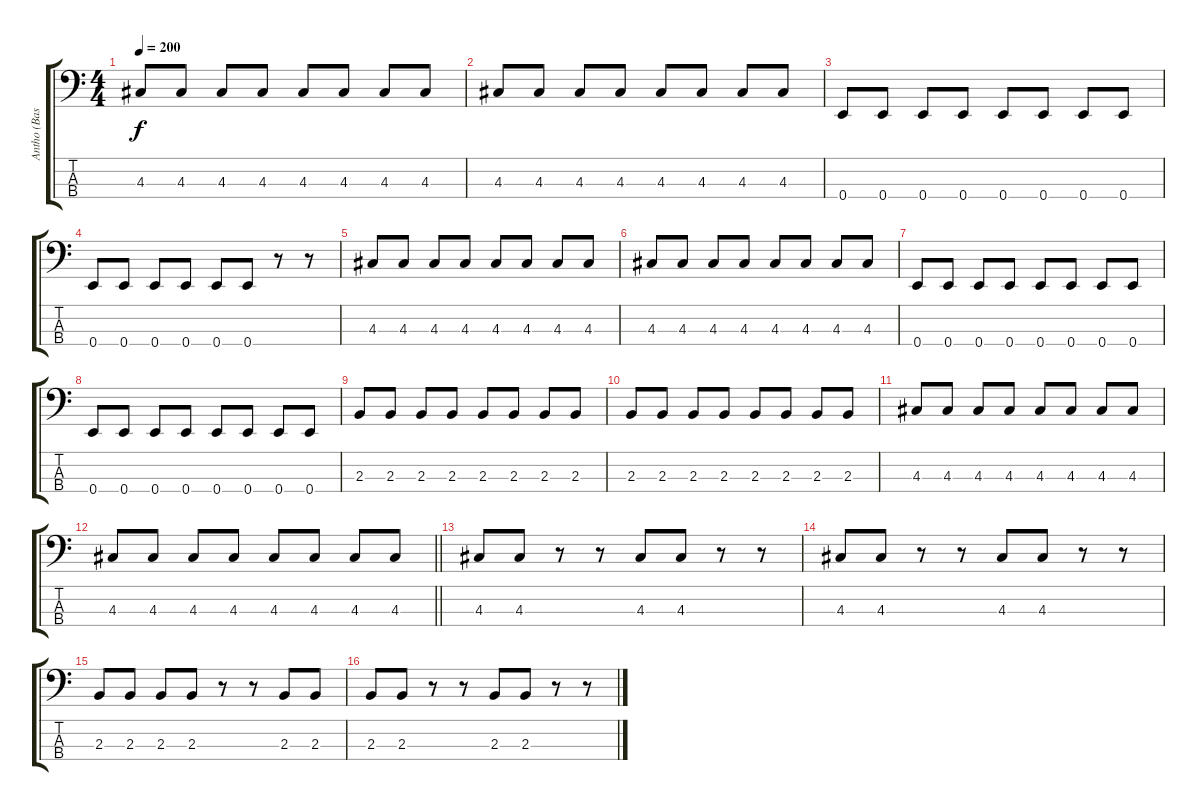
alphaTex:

\track ("Antho (Basse)" "Antho (Bas") {instrument electricbassfinger}
\staff {score tabs}
\tuning (G2 D2 A1 E1) {hide}
\ts (4 4)
\tempo 200
\clef f4
\ks c
4.3.8{dy f} 4.3.8 4.3.8 4.3.8 4.3.8 4.3.8 4.3.8 4.3.8 |
4.3.8 4.3.8 4.3.8 4.3.8 4.3.8 4.3.8 4.3.8 4.3.8 |
0.4.8 0.4.8 0.4.8 0.4.8 0.4.8 0.4.8 0.4.8 0.4.8 |
0.4.8 0.4.8 0.4.8 0.4.8 0.4.8 0.4.8 r.8 r.8 |
4.3.8 4.3.8 4.3.8 4.3.8 4.3.8 4.3.8 4.3.8 4.3.8 |
4.3.8 4.3.8 4.3.8 4.3.8 4.3.8 4.3.8 4.3.8 4.3.8 |
0.4.8 0.4.8 0.4.8 0.4.8 0.4.8 0.4.8 0.4.8 0.4.8 |
0.4.8 0.4.8 0.4.8 0.4.8 0.4.8 0.4.8 0.4.8 0.4.8 |
2.3.8 2.3.8 2.3.8 2.3.8 2.3.8 2.3.8 2.3.8 2.3.8 |
2.3.8 2.3.8 2.3.8 2.3.8 2.3.8 2.3.8 2.3.8 2.3.8 |
4.3.8 4.3.8 4.3.8 4.3.8 4.3.8 4.3.8 4.3.8 4.3.8 |
\barLineRight lightlight
4.3.8 4.3.8 4.3.8 4.3.8 4.3.8 4.3.8 4.3.8 4.3.8 |
4.3.8 4.3.8 r.8 r.8 4.3.8 4.3.8 r.8 r.8 |
4.3.8 4.3.8 r.8 r.8 4.3.8 4.3.8 r.8 r.8 |
2.3.8 2.3.8 2.3.8 2.3.8 r.8 r.8 2.3.8 2.3.8 |
2.3.8 2.3.8 r.8 r.8 2.3.8 2.3.8 r.8 r.8
